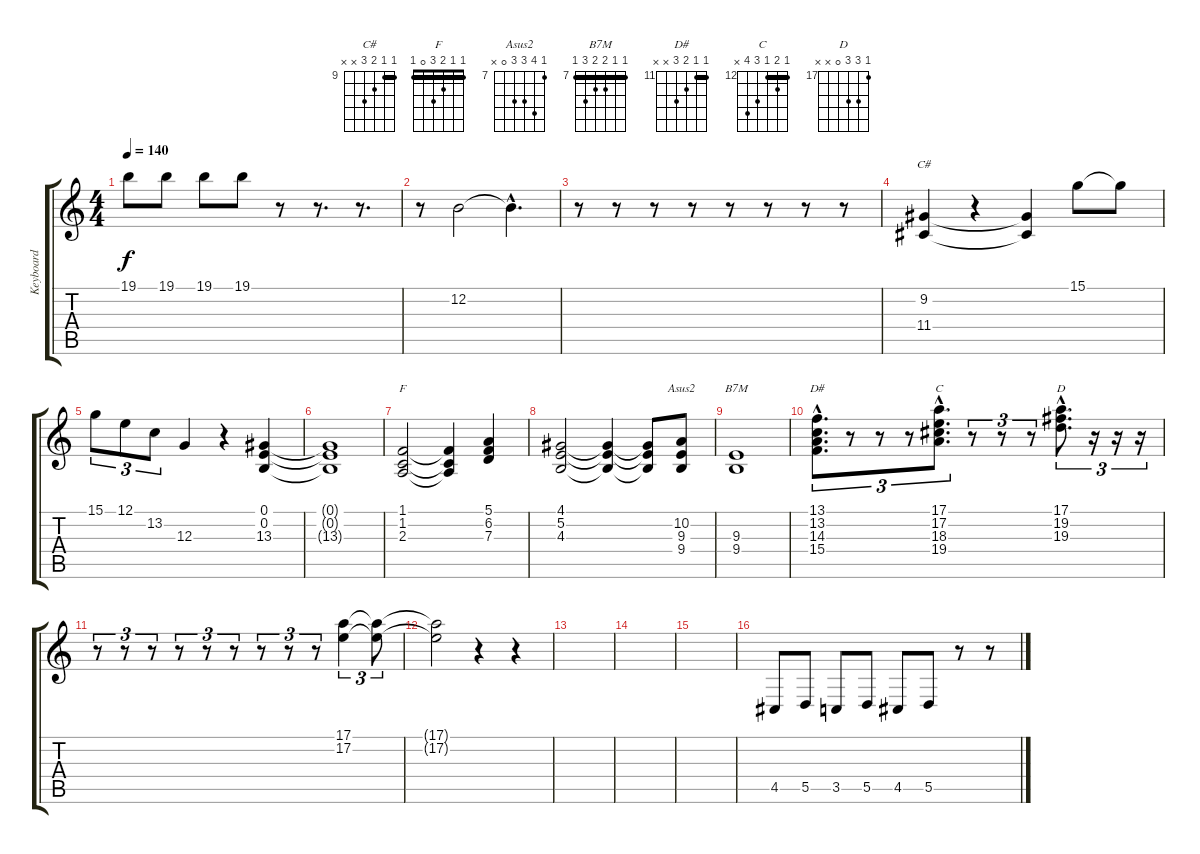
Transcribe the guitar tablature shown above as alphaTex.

\track ("Keyboard" "Keyboard") {instrument churchorgan}
\staff {score tabs}
\tuning (E4 B3 G3 D3 A2 E2) {hide}
\chord ("C#" 9 9 10 11 x x) {firstfret 9 barre 9}
\chord ("F" 1 1 2 3 0 1) {barre 1}
\chord ("Asus2" 7 10 9 9 0 x) {firstfret 7}
\chord ("B7M" 7 7 8 8 9 7) {firstfret 7 barre 7}
\chord ("D#" 11 11 12 13 x x) {firstfret 11 barre 11}
\chord ("C" 12 13 12 14 15 x) {firstfret 12 barre 12}
\chord ("D" 17 19 19 0 x x) {firstfret 17}
\ts (4 4)
\tempo 140
\clef g2
\ks c
19.1.8{dy f} 19.1.8 19.1.8 19.1.8 r.8 r.8{d} r.8{d} |
r.8{instrument churchorgan} 12.2.2 12.2{hac t}.4{d} |
r.8 r.8 r.8 r.8 r.8 r.8 r.8 r.8 |
(9.2 11.4).4{ch "C#"} r.4 (9.2{t} 11.4{t}).4 15.1.8 15.1{t}.8 |
15.1.8{tu (3 2)} 12.1.8{tu (3 2)} 13.2.8{tu (3 2)} 12.3.4 r.4 (0.1 0.2 13.3).4 |
(0.1{t} 0.2{t} 13.3{t}).1 |
(1.1 1.2 2.3).2{ch "F"} (1.1{t} 1.2{t} 2.3{t}).4 (5.1 6.2 7.3).4 |
(4.1 5.2 4.3).2 (4.1{t} 5.2{t} 4.3{t}).4 (4.1{t} 5.2{t} 4.3{t}).8 (10.2 9.3 9.4).8{ch "Asus2"} |
(9.3 9.4).1{ch "B7M"} |
(13.1{hac} 13.2{hac} 14.3{hac} 15.4{hac}).8{d tu (3 2) ch "D#"} r.8{tu (3 2)} r.8{tu (3 2)} r.8{tu (3 2)} (17.1{hac} 17.2{hac} 18.3{hac} 19.4{hac}).8{d tu (3 2) ch "C"} r.8{tu (3 2)} r.8{tu (3 2)} r.8{tu (3 2)} (17.1{hac} 19.2{hac} 19.3{hac}).8{d tu (3 2) ch "D"} r.16{tu (3 2)} r.16{tu (3 2)} r.16{tu (3 2)} |
r.8{tu (3 2)} r.8{tu (3 2)} r.8{tu (3 2)} r.8{tu (3 2)} r.8{tu (3 2)} r.8{tu (3 2)} r.8{tu (3 2)} r.8{tu (3 2)} r.8{tu (3 2)} (17.1 17.2).4{tu (3 2)} (17.1{t} 17.2{t}).8{tu (3 2)} |
(17.1{t} 17.2{t}).2 r.4 r.4 |
|
|
|
4.5.8 5.5.8 3.5.8 5.5.8 4.5.8 5.5.8 r.8 r.8
